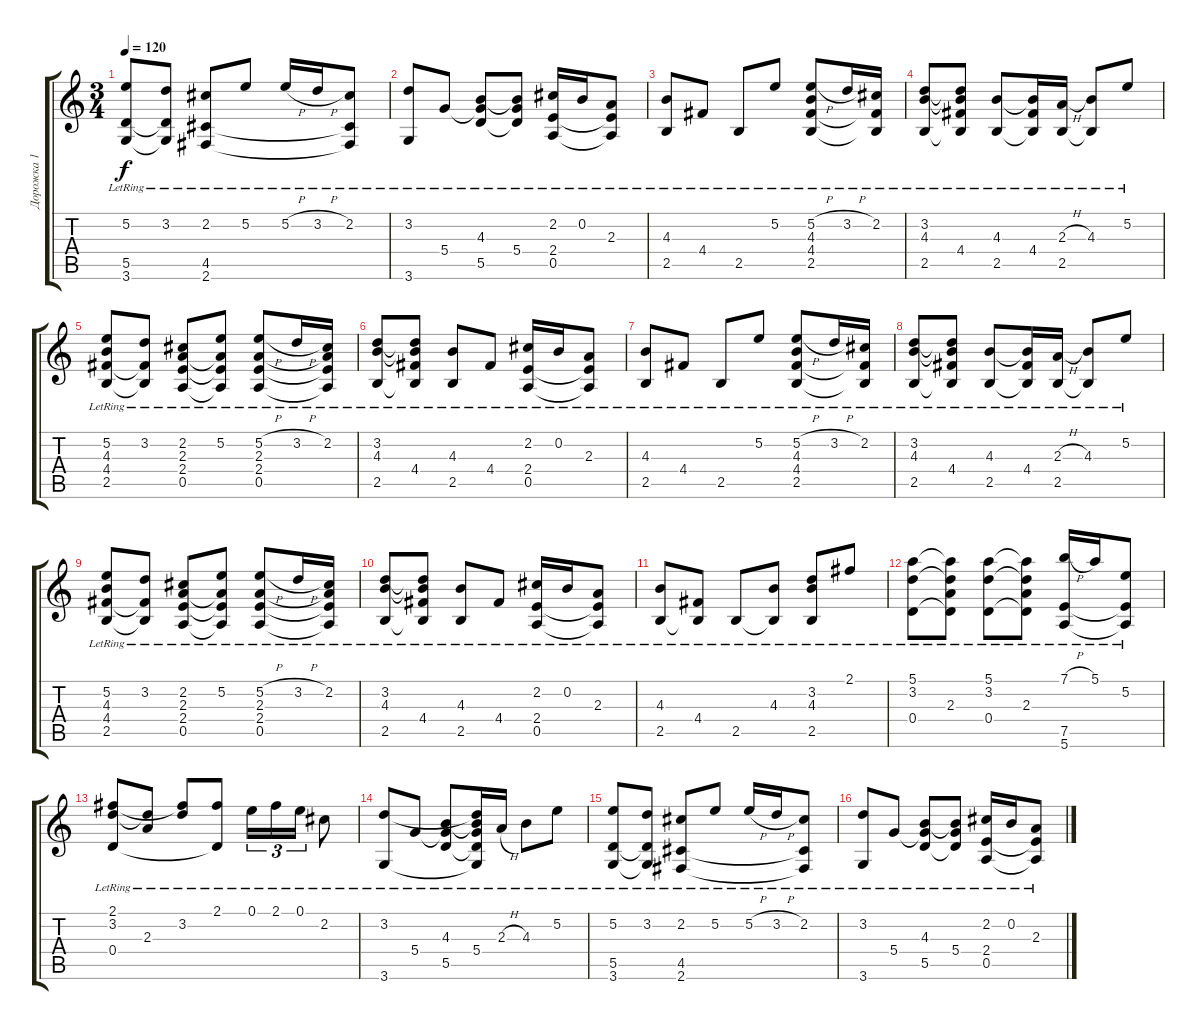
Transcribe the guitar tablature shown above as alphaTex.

\track ("Дорожка 1" "Дорожка 1") {instrument acousticguitarsteel}
\staff {score tabs}
\tuning (E4 B3 G3 D3 A2 E2) {hide}
\ts (3 4)
\tempo 120
\clef g2
\ks c
(5.2{lr} 5.5{lr} 3.6{lr}).8{dy f} (3.2{lr} 5.5{t} 3.6{t}).8 (2.2{lr} 4.5{lr} 2.6{lr}).8 5.2{lr}.8 5.2{h lr}.16 3.2{h lr}.16 (2.2{lr} 4.5{t} 2.6{t}).8 |
(3.2{lr} 3.6{lr}).8 5.4{lr}.8 (4.3{lr} 5.4{t} 5.5{lr}).8 (4.3{t} 5.4{lr} 5.5{t}).8 (2.2{lr} 2.4{lr} 0.5{lr}).16 0.2{lr}.16 (2.3{lr} 2.4{t} 0.5{t}).8 |
(4.3{lr} 2.5{lr}).8 4.4{lr}.8 2.5{lr}.8 5.2{lr}.8 (5.2{h lr} 4.3{lr} 4.4{lr} 2.5{lr}).8 3.2{h lr}.16 (2.2{lr} 4.4{t} 2.5{t}).16 |
(3.2{lr} 4.3{lr} 2.5{lr}).8 (3.2{t} 4.3{t} 4.4{lr} 2.5{t}).8 (4.3{lr} 2.5{lr}).8 (4.3{t} 4.4{lr} 2.5{t}).16 (2.3{h lr} 2.5{lr}).16 (4.3{lr} 2.5{t}).8 5.2{lr}.8 |
(5.2{lr} 4.3{lr} 4.4{lr} 2.5{lr}).8 (3.2{lr} 4.4{t} 2.5{t}).8 (2.2{lr} 2.3{lr} 2.4{lr} 0.5{lr}).8 (5.2{lr} 2.3{t} 2.4{t} 0.5{t}).8 (5.2{h lr} 2.3{lr} 2.4{lr} 0.5{lr}).8 3.2{h lr}.16 (2.2{lr} 2.3{t} 2.4{t} 0.5{t}).16 |
(3.2{lr} 4.3{lr} 2.5{lr}).8 (3.2{t} 4.3{t} 4.4{lr} 2.5{t}).8 (4.3{lr} 2.5{lr}).8 4.4{lr}.8 (2.2{lr} 2.4{lr} 0.5{lr}).16 0.2{lr}.16 (2.3{lr} 2.4{t} 0.5{t}).8 |
(4.3{lr} 2.5{lr}).8 4.4{lr}.8 2.5{lr}.8 5.2{lr}.8 (5.2{h lr} 4.3{lr} 4.4{lr} 2.5{lr}).8 3.2{h lr}.16 (2.2{lr} 4.4{t} 2.5{t}).16 |
(3.2{lr} 4.3{lr} 2.5{lr}).8 (3.2{t} 4.3{t} 4.4{lr} 2.5{t}).8 (4.3{lr} 2.5{lr}).8 (4.3{t} 4.4{lr} 2.5{t}).16 (2.3{h lr} 2.5{lr}).16 (4.3{lr} 2.5{t}).8 5.2{lr}.8 |
(5.2{lr} 4.3{lr} 4.4{lr} 2.5{lr}).8 (3.2{lr} 4.4{t} 2.5{t}).8 (2.2{lr} 2.3{lr} 2.4{lr} 0.5{lr}).8 (5.2{lr} 2.3{t} 2.4{t} 0.5{t}).8 (5.2{h lr} 2.3{lr} 2.4{lr} 0.5{lr}).8 3.2{h lr}.16 (2.2{lr} 2.3{t} 2.4{t} 0.5{t}).16 |
(3.2{lr} 4.3{lr} 2.5{lr}).8 (3.2{t} 4.3{t} 4.4{lr} 2.5{t}).8 (4.3{lr} 2.5{lr}).8 4.4{lr}.8 (2.2{lr} 2.4{lr} 0.5{lr}).16 0.2{lr}.16 (2.3{lr} 2.4{t} 0.5{t}).8 |
(4.3{lr} 2.5{lr}).8 (4.4{lr} 2.5{t}).8 2.5{lr}.8 (4.3{lr} 2.5{t}).8 (3.2{lr} 4.3{lr} 2.5{lr}).8 2.1{lr}.8 |
(5.1{lr} 3.2{lr} 0.4{lr}).8 (5.1{t} 3.2{t} 2.3{lr} 0.4{t}).8 (5.1{lr} 3.2{lr} 0.4{lr}).8 (5.1{t} 3.2{t} 2.3{lr} 0.4{t}).8 (7.1{h lr} 7.5{lr} 5.6{lr}).16 5.1{lr}.16 (5.2{lr} 7.5{t} 5.6{t}).8 |
(2.1{lr} 3.2{lr} 0.4{lr}).8 (3.2{t} 2.3{lr}).8 (2.1{t} 3.2{lr}).8 (2.1{lr} 0.4{t}).8 0.1{lr}.16{tu (3 2)} 2.1{lr}.16{tu (3 2)} 0.1{lr}.16{tu (3 2)} 2.2{lr}.8 |
(3.2{lr} 3.6{lr}).8 5.4{lr}.8 (4.3{lr} 5.4{t} 5.5{lr}).8 (3.2{t} 4.3{t} 5.4{lr} 5.5{t} 3.6{t}).16 2.3{h lr}.16 4.3{lr}.8 5.2{lr}.8 |
(5.2{lr} 5.5{lr} 3.6{lr}).8 (3.2{lr} 5.5{t} 3.6{t}).8 (2.2{lr} 4.5{lr} 2.6{lr}).8 5.2{lr}.8 5.2{h lr}.16 3.2{h lr}.16 (2.2{lr} 4.5{t} 2.6{t}).8 |
(3.2{lr} 3.6{lr}).8 5.4{lr}.8 (4.3{lr} 5.4{t} 5.5{lr}).8 (4.3{t} 5.4{lr} 5.5{t}).8 (2.2{lr} 2.4{lr} 0.5{lr}).16 0.2{lr}.16 (2.3{lr} 2.4{t} 0.5{t}).8
